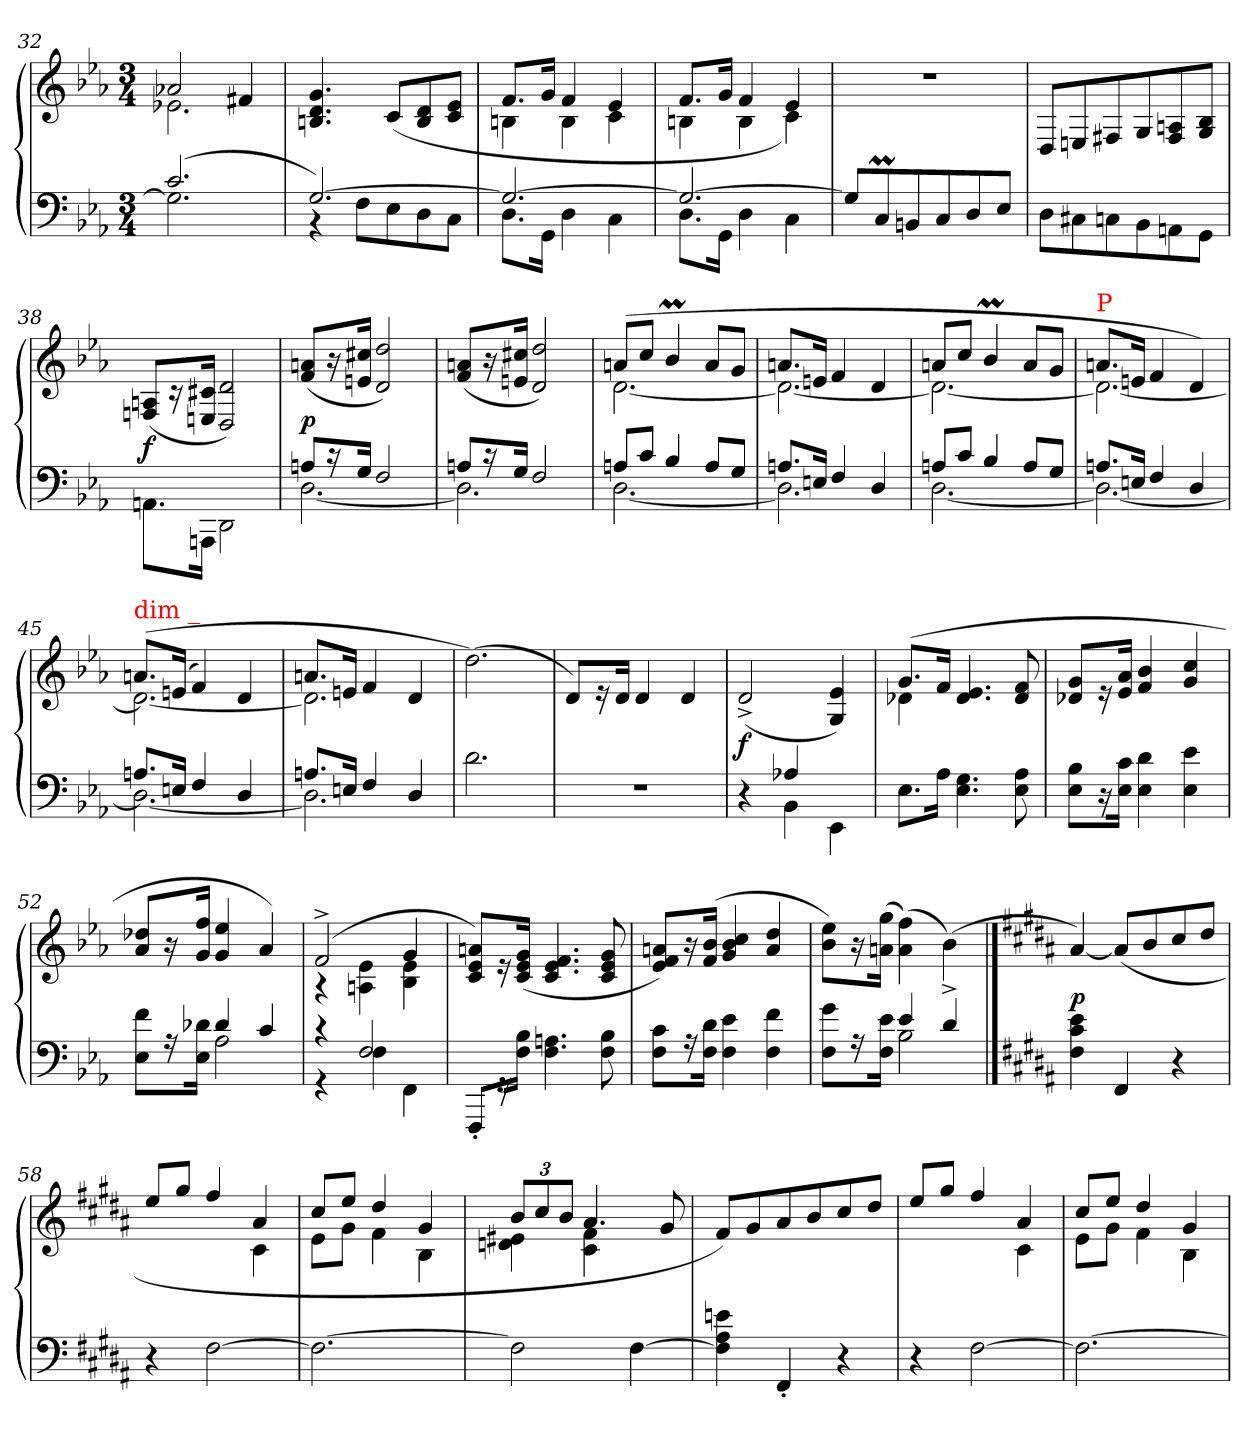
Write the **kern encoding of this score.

**kern	**kern	**dynam
*part1	*part1	*part1
*staff2	*staff1	*staff1/2
*clefF4	*clefG2	*
*k[b-e-a-]	*k[b-e-a-]	*
*c:	*c:	*
*M3/4	*M3/4	*
=32	=32	=32
*^	*^	*
(2.c	2.G]	2a-X	2.e-X	.
.	.	4f#X	.	.
*	*	*v	*v	*
=33	=33	=33	=33
[2.G)	4rBB	4.g 4.d 4.Bn	.
.	8FL	.	.
.	8E-	(>8cL	.
.	8D	8d 8B	.
.	8CJ	8e- 8cJ	.
=34	=34	=34	=34
*	*	*^	*
2.G_	8.DL	8.fL	4Bn	.
.	16GGJk	16gJk	.	.
.	4D	4f	4B	.
.	4C	4e-	4c	.
=35	=35	=35	=35	=35
2.G_	8.DL	8.fL	4Bn	.
.	16GGJk	16gJk	.	.
.	4D	4f	4B	.
.	4C	4e-	4c)	.
*v	*v	*	*	*
*	*v	*v	*
=36	=36	=36
8GL]	2.r	.
(>8CM/	.	.
8BBn	.	.
8C	.	.
8D	.	.
8E-J	.	.
=37	=37	=37
8D\L	8D/L	.
8C#X\	8En/	.
8Cn\	8F#X/	.
8BB-\	8G/	.
8AA\	8An/ 8F#/	.
8GG\J	8B-/ 8G/J)	.
=38	=38	=38
8.AAn\L	(>8An/ 8Fn/L	f
.	16r	.
16AAAn\Jk	16c#X/ 16E/Jk	.
2DD\	2d/ 2D/)	.
=39	=39	=39
*^	*	*
8AnL	[2.D	(>8an 8fL	p
16rc	.	16r	.
16GJk	.	16cc#X 16enJk	.
2F	.	2dd 2d)	.
=40	=40	=40	=40
8AL	2.D]	(>8an 8fL	.
16rc	.	16r	.
16GJk	.	16cc#X 16enJk	.
2F	.	2dd 2d)	.
=41	=41	=41	=41
*	*	*^	*
8AnL	[2.D	(8anL	[2.d	.
8cJ	.	8ccJ	.	.
4B-	.	4b-M	.	.
8AL	.	8aL	.	.
8GJ	.	8gJ	.	.
=42	=42	=42	=42	=42
8.AL	2.D]	8.aL	2.d_	.
16EnJk	.	16enJk	.	.
4F	.	4f	.	.
4D	.	4d	.	.
=43	=43	=43	=43	=43
8AnL	[2.D	8anL	2.d_	.
8cJ	.	8ccJ	.	.
4B-	.	4b-M	.	.
8AL	.	8aL	.	.
8GJ	.	8gJ	.	.
=44	=44	=44	=44	=44
!	!	!LO:TX:a:color=red:t=P	!	!
8.AnL	2.D_	8.anL	2.d_	.
16EnJk	.	16enJk	.	.
4F	.	4f	.	.
4D	.	4d)	.	.
=45	=45	=45	=45	=45
!	!	!LO:TX:a:color=red:t=dim _	!	!
8.AnL	2.D_	(8.anL	2.d_	.
16EnJk	.	(16enJk	.	.
4F	.	4f)	.	.
4D	.	4d	.	.
=46	=46	=46	=46	=46
8.AnL	2.D]	8.anL	2.d]	.
16EnJk	.	16eJk	.	.
4F	.	4f	.	.
4D	.	4d	.	.
*v	*v	*	*	*
*	*v	*v	*
=47	=47	=47
2.d	(>2.dd)	.
=48	=48	=48
2.r	8dL)	.
.	16r	.
.	16dJk	.
.	4d	.
.	4d	.
=49	=49	=49
*^	*	*
4r	4ryy	(>2d^<	f
4A-X/	4BB-	.	.
4ryy	4EE-\	4e-/ 4G/)	.
*v	*v	*	*
=50	=50	=50
*	*^	*
8.E-L	(8.gL	4d-X	.
16A-Jk	16fJk	.	.
4.G 4.E-	4.e- 4.d-	2ryy	.
8A- 8E-	8f 8d-	.	.
*	*v	*v	*
=51	=51	=51
8B- 8E-L	8g 8d-XL	.
16r	16r	.
16c 16E-Jk	16a- 16e-Jk	.
4d\ 4E-\	4b-/ 4f/	.
4e-\ 4E-\	4cc/ 4g/	.
=52	=52	=52
*^	*	*
4ryy	8f\ 8E-\L	8dd-X/ 8a-/L	.
.	16r	16r	.
.	16d-X 16E-Jk	16ff 16gJk	.
4d-	2A-	4ee-/ 4g/	.
4c	.	4a-)	.
=53	=53	=53	=53
*	*	*^	*
4r	4r	(2f^	4rA	.
2F	4F	.	4e- 4An	.
.	4FF	4g	4e- 4B-	.
*v	*v	*	*	*
*	*v	*v	*
=54	=54	=54
8FFF'>/L	8an 8e- 8cL)	.
16r	16r	.
16B-\ 16F\Jk	(>16g 16e- 16cJk	.
4.A 4.F	4.f 4.e- 4.c	.
8B- 8F	8g 8e- 8c	.
=55	=55	=55
8c 8FL	8an 8f 8e-L)	.
16r	16r	.
16d 16FJk	(>16b- 16fJk	.
4e- 4F	4cc 4b- 4g	.
4f 4F	4dd/ 4a/	.
=56	=56	=56
*^	*	*
4ryy	8g 8FL	8ee- 8b-L)	.
.	16r	16r	.
.	16e- 16FJk	(16gg 16anJk	.
4e-	2B-	(4ff 4a)	.
4d^	.	(>4b-)	.
*v	*v	*	*
==57	==57	==57
*k[f#c#g#d#a#]	*k[f#c#g#d#a#]	*
4e 4c# 4F#	[4a#)	p
4FF#	(>8a#/L]	.
.	8b	.
4r	8cc#	.
.	8dd#J	.
=58	=58	=58
*	*^	*
4r	8ee/L	2ryy	.
.	8gg#J	.	.
[2F#	4ff#/	.	.
.	4a#	4c#	.
=59	=59	=59	=59
2.F#_	8cc#L	8eL	.
.	8eeJ	8g#J	.
.	4dd#	4f#	.
.	4g#	4B	.
=60	=60	=60	=60
*	*Xbrackettup	*	*
2F#]	12bL	4e#X 4dn	.
.	12cc#	.	.
.	12bJ	.	.
.	4.a#	4f# 4c#	.
[4F#	.	4ryy	.
.	8g#	.	.
*	*v	*v	*
=61	=61	=61
4en 4A# 4F#]	8f#L)	.
.	8g#	.
4FF#'	8a#	.
.	8b	.
4r	8cc#	.
.	8dd#J	.
=62	=62	=62
*	*^	*
4r	8ee/L	2ryy	.
.	8gg#J	.	.
[2F#	4ff#/	.	.
.	4a#	4c#	.
=63	=63	=63	=63
2.F#_	8cc#L	8eL	.
.	8eeJ	8g#J	.
.	4dd#	4f#	.
.	4g#	4B	.
*	*v	*v	*
=	=	=
*-	*-	*-
